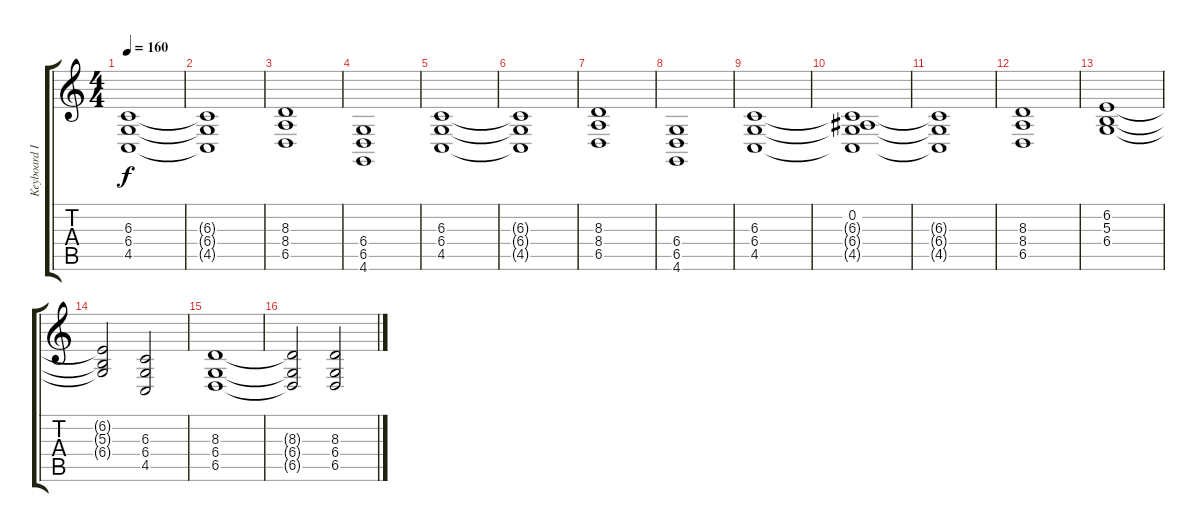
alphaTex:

\track ("Keyboard II" "Keyboard I") {instrument stringensemble1}
\staff {score tabs}
\tuning (Eb4 Bb3 Gb3 Db3 Ab2 Eb2) {hide}
\ts (4 4)
\tempo 160
\clef g2
\ks c
(6.3 6.4 4.5).1{dy f} |
(6.3{t} 6.4{t} 4.5{t}).1 |
(8.3 8.4 6.5).1 |
(6.4 6.5 4.6).1 |
(6.3 6.4 4.5).1 |
(6.3{t} 6.4{t} 4.5{t}).1 |
(8.3 8.4 6.5).1 |
(6.4 6.5 4.6).1 |
(6.3 6.4 4.5).1 |
(0.2 6.3{t} 6.4{t} 4.5{t}).1 |
(6.3{t} 6.4{t} 4.5{t}).1 |
(8.3 8.4 6.5).1 |
(6.2 5.3 6.4).1 |
(6.2{t} 5.3{t} 6.4{t}).2 (6.3 6.4 4.5).2 |
(8.3 6.4 6.5).1 |
(8.3{t} 6.4{t} 6.5{t}).2 (8.3 6.4 6.5).2
